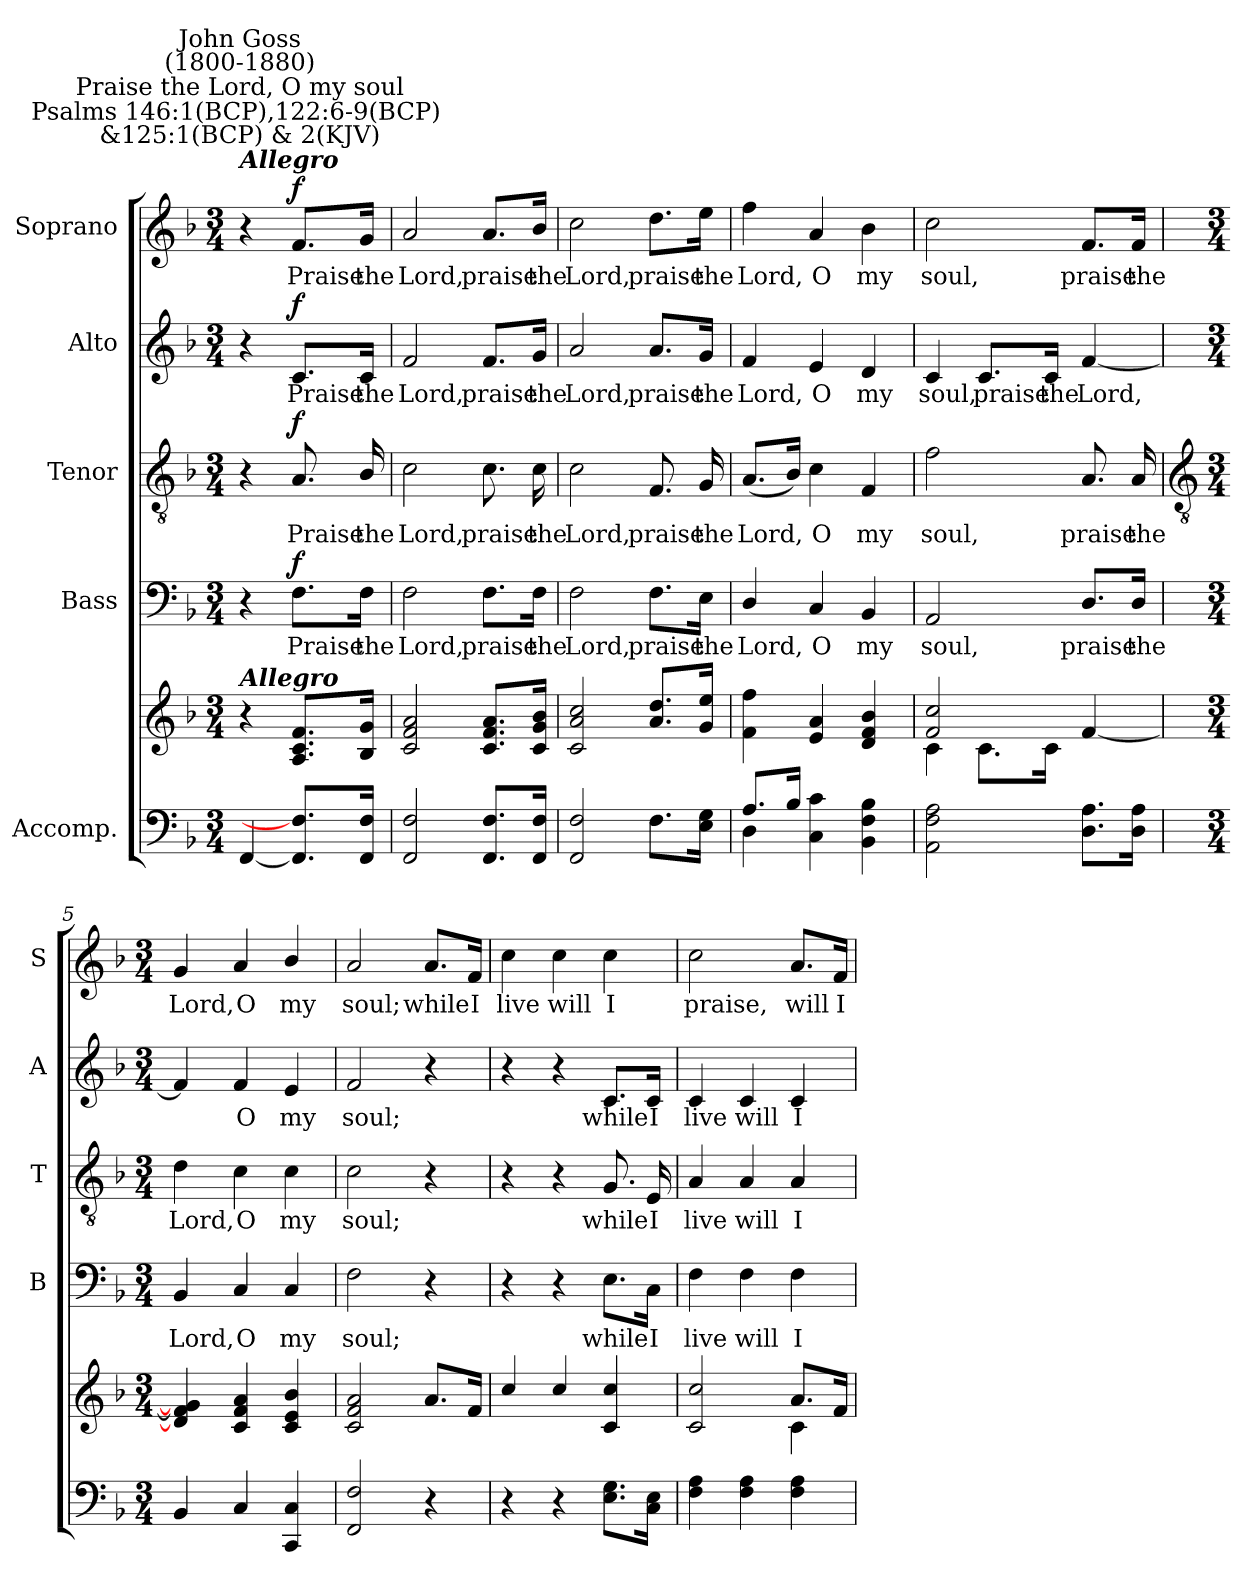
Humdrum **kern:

**kern	**kern	**kern	**text	**dynam	**kern	**text	**dynam	**kern	**text	**dynam	**kern	**text	**dynam
*part5	*part5	*part4	*part4	*part4	*part3	*part3	*part3	*part2	*part2	*part2	*part1	*part1	*part1
*staff6	*staff5	*staff4	*staff4	*staff4	*staff3	*staff3	*staff3	*staff2	*staff2	*staff2	*staff1	*staff1	*staff1
*I"Accomp.	*	*I"Bass	*	*	*I"Tenor	*	*	*I"Alto	*	*	*I"Soprano	*	*
*	*	*I'B	*	*	*I'T	*	*	*I'A	*	*	*I'S	*	*
*clefF4	*clefG2	*clefF4	*	*	*clefGv2	*	*	*clefG2	*	*	*clefG2	*	*
*k[b-]	*k[b-]	*k[b-]	*	*	*k[b-]	*	*	*k[b-]	*	*	*k[b-]	*	*
*F:	*F:	*F:	*	*	*F:	*	*	*F:	*	*	*F:	*	*
*M3/4	*M3/4	*M3/4	*	*	*M3/4	*	*	*M3/4	*	*	*M3/4	*	*
=	=	=	=	=	=	=	=	=	=	=	=	=	=
*	*^	*	*	*	*	*	*	*	*	*	*	*	*
!	!	!	!	!	!	!	!	!	!	!	!	!LO:TX:a:Bi:t=Allegro	!	!
!	!	!	!	!	!	!	!	!	!	!	!	!LO:TX:a:cj:t=Psalms 146&colon;1(BCP),122&colon;6-9(BCP) \n&125&colon;1(BCP) & 2(KJV)	!	!
!	!	!	!	!	!	!	!	!	!	!	!	!LO:TX:a:cj:t=Praise the Lord, O my soul	!	!
!	!	!	!	!	!	!	!	!	!	!	!	!LO:TX:a:cj:t=John Goss\n(1800-1880)	!	!
!	!LO:TX:a:Bi:t=Allegro	!	!	!	!	!	!	!	!	!	!	!	!	!
[4FF	4r	2ryy	4r	.	.	4r	.	.	4r	.	.	4r	.	.
!	!	!	!	!LO:LY:b	!LO:DY:b	!	!LO:LY:b	!LO:DY:b	!	!LO:LY:b	!LO:DY:b	!	!LO:LY:b	!LO:DY:b
8.FF] 8.F]L	8.A 8.c 8.fL	.	8.F\L	Praise	f	8.A	Praise	f	8.c/L	Praise	f	8.f/L	Praise	f
!	!	!	!	!LO:LY:b	!	!	!LO:LY:b	!	!	!LO:LY:b	!	!	!LO:LY:b	!
16FF 16FJ	16B- 16gJ	.	16F\Jk	the	.	16B-/	the	.	16c/Jk	the	.	16g/Jk	the	.
=1	=1	=1	=1	=1	=1	=1	=1	=1	=1	=1	=1	=1	=1	=1
!	!	!LO:N:vis=1	!	!LO:LY:b	!	!	!LO:LY:b	!	!	!LO:LY:b	!	!	!LO:LY:b	!
2FF 2F	2c 2f 2a	2.ryy	2F	Lord,	.	2c	Lord,	.	2f	Lord,	.	2a	Lord,	.
!	!	!	!	!LO:LY:b	!	!	!LO:LY:b	!	!	!LO:LY:b	!	!	!LO:LY:b	!
8.FF 8.FL	8.c 8.f 8.aL	.	8.F\L	praise	.	8.c	praise	.	8.f/L	praise	.	8.a/L	praise	.
!	!	!	!	!LO:LY:b	!	!	!LO:LY:b	!	!	!LO:LY:b	!	!	!LO:LY:b	!
16FF 16FJ	16c 16g 16b-J	.	16F\Jk	the	.	16c	the	.	16g/Jk	the	.	16b-/Jk	the	.
=2	=2	=2	=2	=2	=2	=2	=2	=2	=2	=2	=2	=2	=2	=2
!	!	!LO:N:vis=1	!	!LO:LY:b	!	!	!LO:LY:b	!	!	!LO:LY:b	!	!	!LO:LY:b	!
2FF 2F	2c 2a 2cc	2.ryy	2F	Lord,	.	2c	Lord,	.	2a	Lord,	.	2cc	Lord,	.
!	!	!	!	!LO:LY:b	!	!	!LO:LY:b	!	!	!LO:LY:b	!	!	!LO:LY:b	!
8.FL	8.a 8.ddL	.	8.F\L	praise	.	8.F	praise	.	8.a/L	praise	.	8.dd\L	praise	.
!	!	!	!	!LO:LY:b	!	!	!LO:LY:b	!	!	!LO:LY:b	!	!	!LO:LY:b	!
16E 16GJ	16g 16eeJ	.	16E\Jk	the	.	16G	the	.	16g/Jk	the	.	16ee\Jk	the	.
=3	=3	=3	=3	=3	=3	=3	=3	=3	=3	=3	=3	=3	=3	=3
*^	*	*	*	*	*	*	*	*	*	*	*	*	*	*
!	!	!	!	!	!LO:LY:b	!	!	!LO:LY:b	!	!	!LO:LY:b	!	!	!LO:LY:b	!
8.A/L	4D	4f 4ff	4ryy	4D/	Lord,	.	(<8.AL	Lord,	.	4f	Lord,	.	4ff	Lord,	.
16B-/J	.	.	.	.	.	.	16B-J)	.	.	.	.	.	.	.	.
!	!	!	!	!	!LO:LY:b	!	!	!LO:LY:b	!	!	!LO:LY:b	!	!	!LO:LY:b	!
2ryy	4C 4c	4e 4a	2ryy	4C	O	.	4c	O	.	4e	O	.	4a	O	.
!	!	!	!	!	!LO:LY:b	!	!	!LO:LY:b	!	!	!LO:LY:b	!	!	!LO:LY:b	!
.	4BB- 4F 4B-	4d 4f 4b-	.	4BB-	my	.	4F	my	.	4d	my	.	4b-	my	.
=4	=4	=4	=4	=4	=4	=4	=4	=4	=4	=4	=4	=4	=4	=4	=4
!	!	!	!	!	!LO:LY:b	!	!	!LO:LY:b	!	!	!LO:LY:b	!	!	!LO:LY:b	!
*v	*v	*	*	*	*	*	*	*	*	*	*	*	*	*	*
2AA 2F 2A	2f 2cc	4c\	2AA	soul,	.	2f	soul,	.	4c	soul,	.	2cc	soul,	.
!	!	!	!	!	!	!	!	!	!	!LO:LY:b	!	!	!	!
.	.	8.c\L	.	.	.	.	.	.	8.c/L	praise	.	.	.	.
!	!	!	!	!	!	!	!	!	!	!LO:LY:b	!	!	!	!
.	.	16c\J	.	.	.	.	.	.	16c/Jk	the	.	.	.	.
!	!	!	!	!LO:LY:b	!	!	!LO:LY:b	!	!	!LO:LY:b	!	!	!LO:LY:b	!
8.D 8.AL	[4f	4ryy	8.D/L	praise	.	8.A	praise	.	[4f	Lord,	.	8.f/L	praise	.
!	!	!	!	!LO:LY:b	!	!	!LO:LY:b	!	!	!	!	!	!LO:LY:b	!
16D 16AJ	.	.	16D/Jk	the	.	16A	the	.	.	.	.	16f/Jk	the	.
!!LO:LB:g=z
=5	=5	=5	=5	=5	=5	=5	=5	=5	=5	=5	=5	=5	=5	=5
*	*	*	*	*	*	*clefGv2	*	*	*	*	*	*	*	*
*M3/4	*M3/4	*	*M3/4	*	*	*M3/4	*	*	*M3/4	*	*	*M3/4	*	*
!	!	!LO:N:vis=1	!	!LO:LY:b	!	!	!LO:LY:b	!	!	!	!	!	!LO:LY:b	!
4BB-	4d] 4f] 4g]	2.ryy	4BB-	Lord,	.	4d	Lord,	.	4f]	.	.	4g	Lord,	.
!	!	!	!	!LO:LY:b	!	!	!LO:LY:b	!	!	!LO:LY:b	!	!	!LO:LY:b	!
4C	4c 4f 4a	.	4C	O	.	4c	O	.	4f	O	.	4a	O	.
!	!	!	!	!LO:LY:b	!	!	!LO:LY:b	!	!	!LO:LY:b	!	!	!LO:LY:b	!
4CC 4C	4c 4e 4b-	.	4C	my	.	4c	my	.	4e	my	.	4b-/	my	.
=6	=6	=6	=6	=6	=6	=6	=6	=6	=6	=6	=6	=6	=6	=6
!	!	!LO:N:vis=1	!	!LO:LY:b	!	!	!LO:LY:b	!	!	!LO:LY:b	!	!	!LO:LY:b	!
2FF 2F	2c 2f 2a	2.ryy	2F	soul;	.	2c	soul;	.	2f	soul;	.	2a	soul;	.
!	!	!	!	!	!	!	!	!	!	!	!	!	!LO:LY:b	!
4r	8.aL	.	4r	.	.	4r	.	.	4r	.	.	8.a/L	while	.
!	!	!	!	!	!	!	!	!	!	!	!	!	!LO:LY:b	!
.	16fJ	.	.	.	.	.	.	.	.	.	.	16f/Jk	I	.
=7	=7	=7	=7	=7	=7	=7	=7	=7	=7	=7	=7	=7	=7	=7
!	!	!LO:N:vis=1	!	!	!	!	!	!	!	!	!	!	!LO:LY:b	!
4r	4cc	2.ryy	4r	.	.	4r	.	.	4r	.	.	4cc	live	.
!	!	!	!	!	!	!	!	!	!	!	!	!	!LO:LY:b	!
4r	4cc	.	4r	.	.	4r	.	.	4r	.	.	4cc	will	.
!	!	!	!	!LO:LY:b	!	!	!LO:LY:b	!	!	!LO:LY:b	!	!	!LO:LY:b	!
8.E 8.GL	4c 4cc	.	8.E\L	while	.	8.G	while	.	8.c/L	while	.	4cc	I	.
!	!	!	!	!LO:LY:b	!	!	!LO:LY:b	!	!	!LO:LY:b	!	!	!	!
16C 16EJ	.	.	16C\Jk	I	.	16E	I	.	16c/Jk	I	.	.	.	.
=8	=8	=8	=8	=8	=8	=8	=8	=8	=8	=8	=8	=8	=8	=8
!	!	!	!	!LO:LY:b	!	!	!LO:LY:b	!	!	!LO:LY:b	!	!	!LO:LY:b	!
4F 4A	2c 2cc	2ryy	4F	live	.	4A	live	.	4c	live	.	2cc	praise,	.
!	!	!	!	!LO:LY:b	!	!	!LO:LY:b	!	!	!LO:LY:b	!	!	!	!
4F 4A	.	.	4F	will	.	4A	will	.	4c	will	.	.	.	.
!	!	!	!	!LO:LY:b	!	!	!LO:LY:b	!	!	!LO:LY:b	!	!	!LO:LY:b	!
4F 4A	8.aL	4c\	4F	I	.	4A	I	.	4c	I	.	8.a/L	will	.
!	!	!	!	!	!	!	!	!	!	!	!	!	!LO:LY:b	!
.	16fJ	.	.	.	.	.	.	.	.	.	.	16f/Jk	I	.
*	*v	*v	*	*	*	*	*	*	*	*	*	*	*	*
=	=	=	=	=	=	=	=	=	=	=	=	=	=
*-	*-	*-	*-	*-	*-	*-	*-	*-	*-	*-	*-	*-	*-
